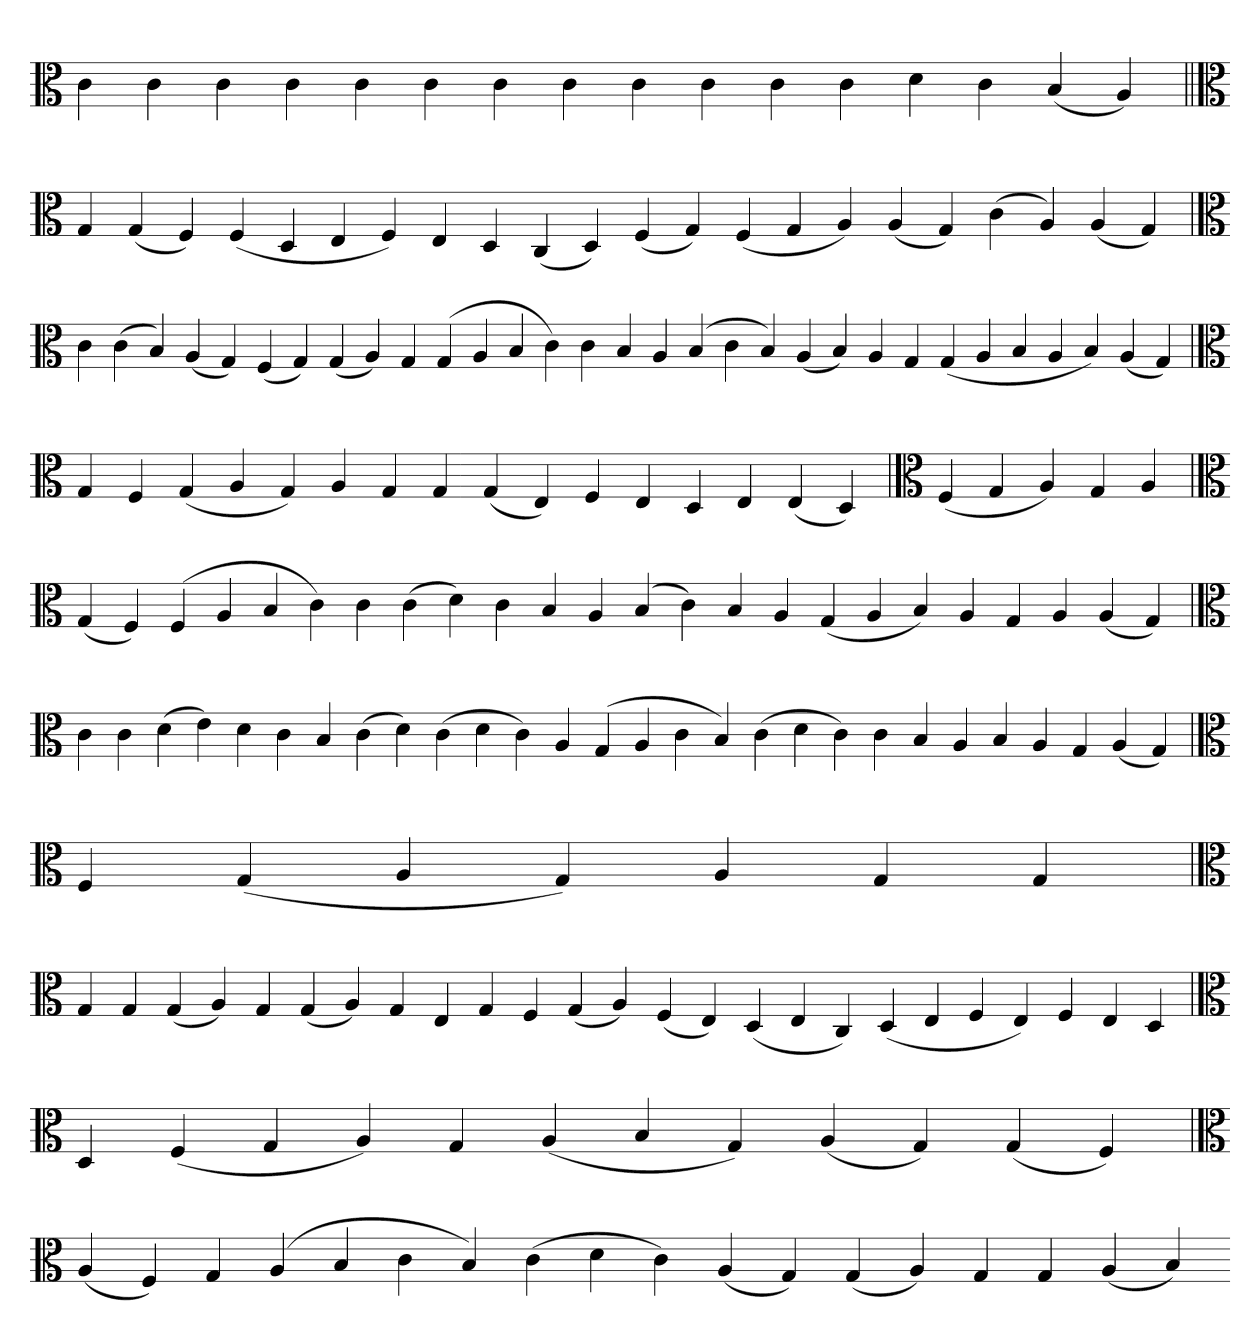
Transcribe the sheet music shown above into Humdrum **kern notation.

**kern
*part1
*staff1
*clefC3
=
4c
4c
4c
4c
4c
4c
4c
4c
4c
4c
4c
4c
4d
4c
(4B
4A)
=||
*clefC3
4G
(4G
4F)
(4F
4D
4E
4F)
4E
4D
(4C
4D)
(4F
4G)
(4F
4G
4A)
(4A
4G)
(4c
4A)
(4A
4G)
='
*clefC3
4c
(4c
4B)
(4A
4G)
(4F
4G)
(4G
4A)
4G
(4G
4A
4B
4c)
4c
4B
4A
(4B
4c
4B)
(4A
4B)
4A
4G
(4G
4A
4B
4A
4B)
(4A
4G)
=
*clefC3
4G
4F
(4G
4A
4G)
4A
4G
4G
(4G
4E)
4F
4E
4D
4E
(4E
4D)
=`
*clefC3
(4F
4G
4A)
4G
4A
='
*clefC3
(4G
4F)
(4F
4A
4B
4c)
4c
(4c
4d)
4c
4B
4A
(4B
4c)
4B
4A
(4G
4A
4B)
4A
4G
4A
(4A
4G)
=
*clefC3
4c
4c
(4d
4e)
4d
4c
4B
(4c
4d)
(4c
4d
4c)
4A
(4G
4A
4c
4B)
(4c
4d
4c)
4c
4B
4A
4B
4A
4G
(4A
4G)
='
*clefC3
4F
(4G
4A
4G)
4A
4G
4G
=`
*clefC3
4G
4G
(4G
4A)
4G
(4G
4A)
4G
4E
4G
4F
(4G
4A)
(4F
4E)
(4D
4E
4C)
(4D
4E
4F
4E)
4F
4E
4D
=
*clefC3
4D
(4F
4G
4A)
4G
(4A
4B
4G)
(4A
4G)
(4G
4F)
=`
*clefC3
(4A
4F)
4G
(4A
4B
4c
4B)
(4c
4d
4c)
(4A
4G)
(4G
4A)
4G
4G
(4A
4B)
=-
*-
